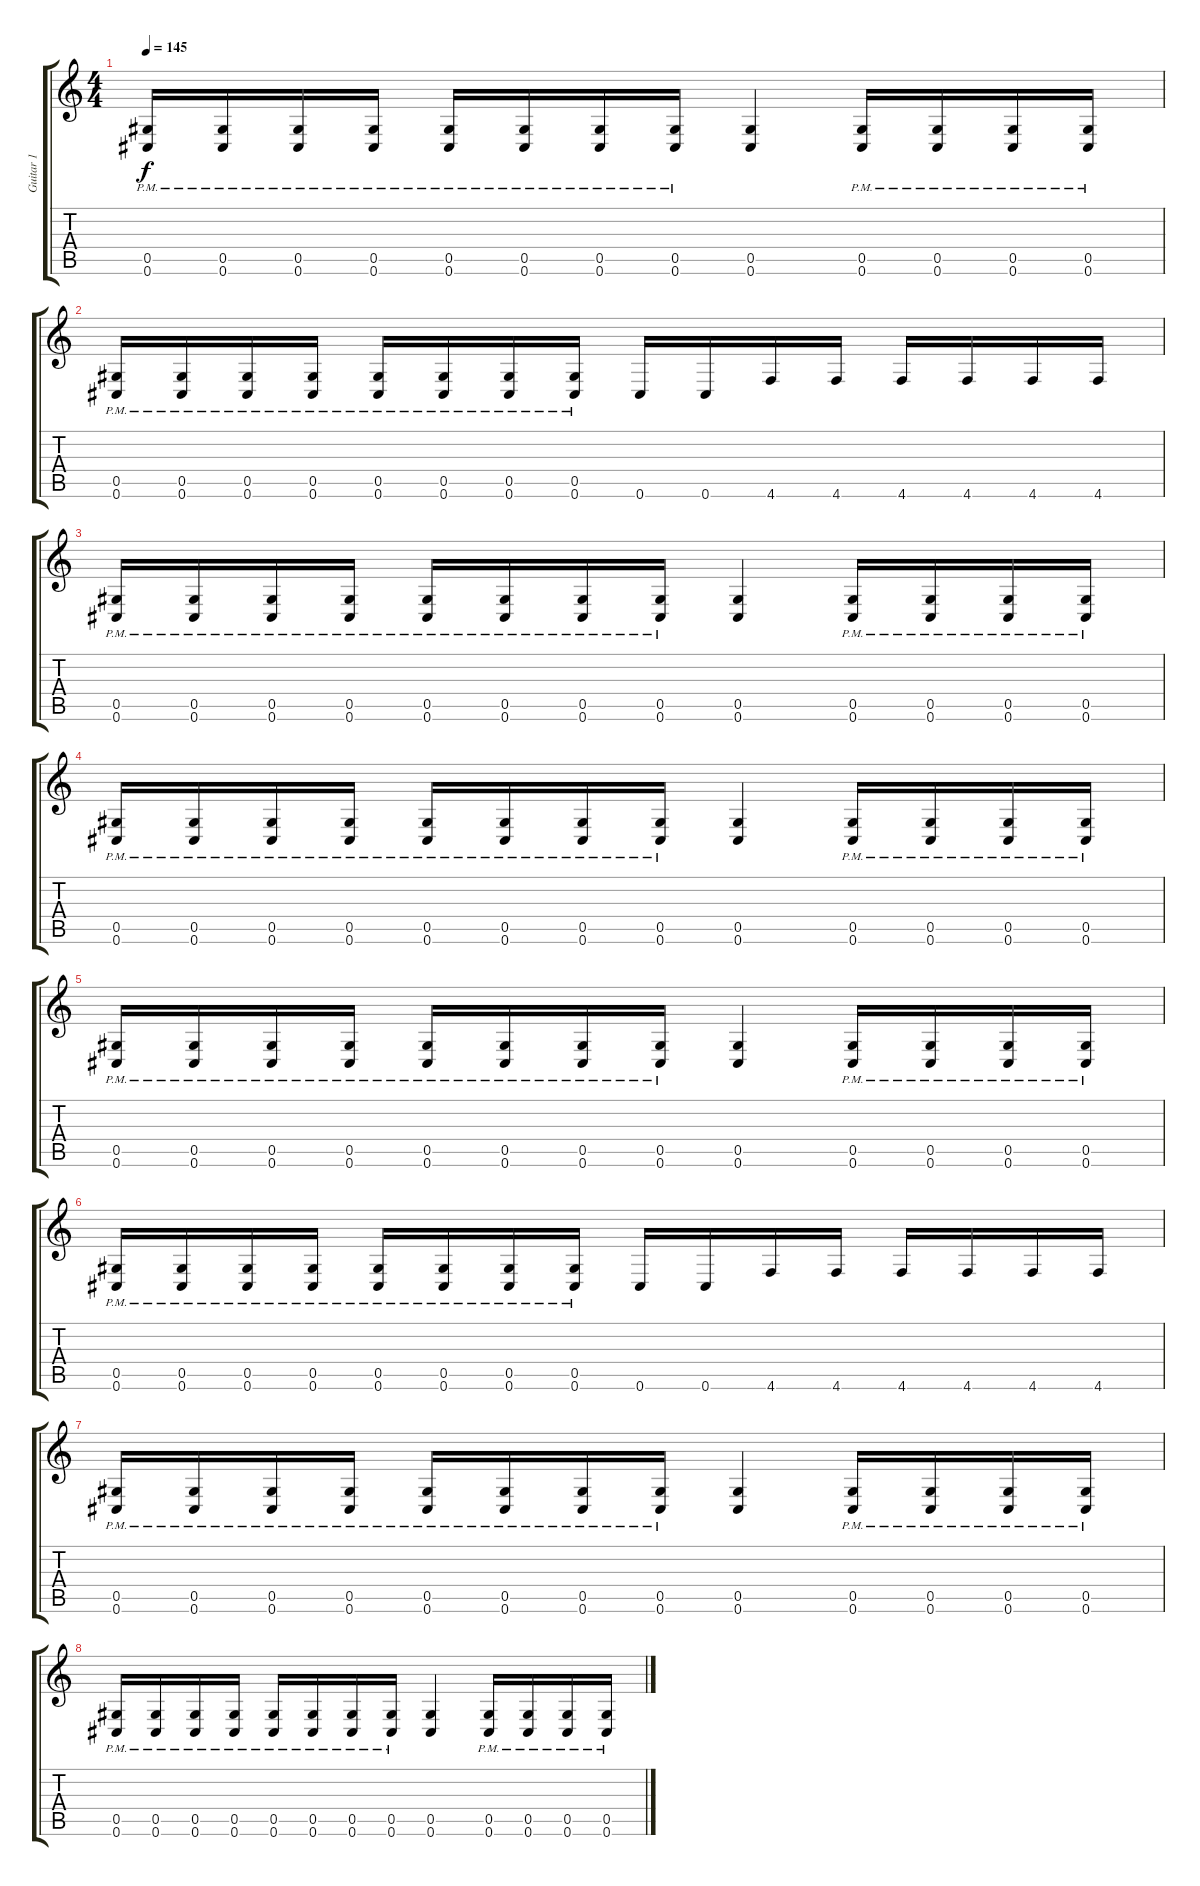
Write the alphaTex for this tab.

\track ("Guitar 1" "Guitar 1") {instrument distortionguitar}
\staff {score tabs}
\tuning (Eb4 Bb3 Gb3 Db3 Ab2 Db2) {hide}
\ts (4 4)
\tempo 145
\clef g2
\ks c
(0.5{pm} 0.6{pm}).16{dy f} (0.5{pm} 0.6{pm}).16 (0.5{pm} 0.6{pm}).16 (0.5{pm} 0.6{pm}).16 (0.5{pm} 0.6{pm}).16 (0.5{pm} 0.6{pm}).16 (0.5{pm} 0.6{pm}).16 (0.5{pm} 0.6{pm}).16 (0.5 0.6).4 (0.5{pm} 0.6{pm}).16 (0.5{pm} 0.6{pm}).16 (0.5{pm} 0.6{pm}).16 (0.5{pm} 0.6{pm}).16 |
(0.5{pm} 0.6{pm}).16 (0.5{pm} 0.6{pm}).16 (0.5{pm} 0.6{pm}).16 (0.5{pm} 0.6{pm}).16 (0.5{pm} 0.6{pm}).16 (0.5{pm} 0.6{pm}).16 (0.5{pm} 0.6{pm}).16 (0.5{pm} 0.6{pm}).16 0.6.16 0.6.16 4.6.16 4.6.16 4.6.16 4.6.16 4.6.16 4.6.16 |
(0.5{pm} 0.6{pm}).16 (0.5{pm} 0.6{pm}).16 (0.5{pm} 0.6{pm}).16 (0.5{pm} 0.6{pm}).16 (0.5{pm} 0.6{pm}).16 (0.5{pm} 0.6{pm}).16 (0.5{pm} 0.6{pm}).16 (0.5{pm} 0.6{pm}).16 (0.5 0.6).4 (0.5{pm} 0.6{pm}).16 (0.5{pm} 0.6{pm}).16 (0.5{pm} 0.6{pm}).16 (0.5{pm} 0.6{pm}).16 |
(0.5{pm} 0.6{pm}).16 (0.5{pm} 0.6{pm}).16 (0.5{pm} 0.6{pm}).16 (0.5{pm} 0.6{pm}).16 (0.5{pm} 0.6{pm}).16 (0.5{pm} 0.6{pm}).16 (0.5{pm} 0.6{pm}).16 (0.5{pm} 0.6{pm}).16 (0.5 0.6).4 (0.5{pm} 0.6{pm}).16 (0.5{pm} 0.6{pm}).16 (0.5{pm} 0.6{pm}).16 (0.5{pm} 0.6{pm}).16 |
(0.5{pm} 0.6{pm}).16 (0.5{pm} 0.6{pm}).16 (0.5{pm} 0.6{pm}).16 (0.5{pm} 0.6{pm}).16 (0.5{pm} 0.6{pm}).16 (0.5{pm} 0.6{pm}).16 (0.5{pm} 0.6{pm}).16 (0.5{pm} 0.6{pm}).16 (0.5 0.6).4 (0.5{pm} 0.6{pm}).16 (0.5{pm} 0.6{pm}).16 (0.5{pm} 0.6{pm}).16 (0.5{pm} 0.6{pm}).16 |
(0.5{pm} 0.6{pm}).16 (0.5{pm} 0.6{pm}).16 (0.5{pm} 0.6{pm}).16 (0.5{pm} 0.6{pm}).16 (0.5{pm} 0.6{pm}).16 (0.5{pm} 0.6{pm}).16 (0.5{pm} 0.6{pm}).16 (0.5{pm} 0.6{pm}).16 0.6.16 0.6.16 4.6.16 4.6.16 4.6.16 4.6.16 4.6.16 4.6.16 |
(0.5{pm} 0.6{pm}).16 (0.5{pm} 0.6{pm}).16 (0.5{pm} 0.6{pm}).16 (0.5{pm} 0.6{pm}).16 (0.5{pm} 0.6{pm}).16 (0.5{pm} 0.6{pm}).16 (0.5{pm} 0.6{pm}).16 (0.5{pm} 0.6{pm}).16 (0.5 0.6).4 (0.5{pm} 0.6{pm}).16 (0.5{pm} 0.6{pm}).16 (0.5{pm} 0.6{pm}).16 (0.5{pm} 0.6{pm}).16 |
(0.5{pm} 0.6{pm}).16 (0.5{pm} 0.6{pm}).16 (0.5{pm} 0.6{pm}).16 (0.5{pm} 0.6{pm}).16 (0.5{pm} 0.6{pm}).16 (0.5{pm} 0.6{pm}).16 (0.5{pm} 0.6{pm}).16 (0.5{pm} 0.6{pm}).16 (0.5 0.6).4 (0.5{pm} 0.6{pm}).16 (0.5{pm} 0.6{pm}).16 (0.5{pm} 0.6{pm}).16 (0.5{pm} 0.6{pm}).16
